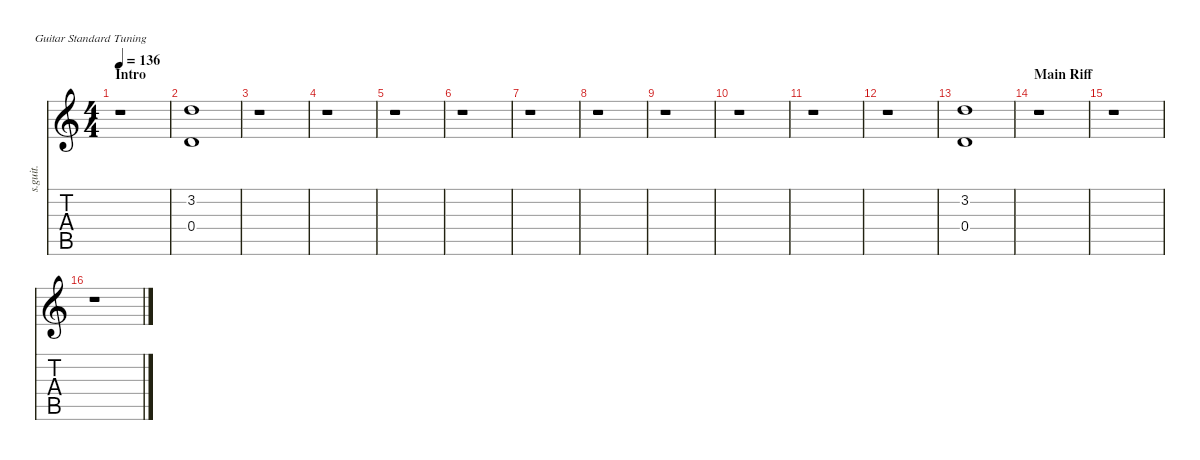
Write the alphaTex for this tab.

\defaultSystemsLayout 4
\hideDynamics
\bracketExtendMode nobrackets
\track ("Reverse Cymbal" "s.guit.") {instrument reversecymbal}
\staff {score tabs}
\tuning (E4 B3 G3 D3 A2 E2)
\displaytranspose 12
\ts (4 4)
\beaming (8 2 2 2 2)
\section ("" "Intro")
\tempo 136
\clef g2
\ks c
r.1{dy fff instrument reversecymbal} |
(3.2 0.4).1{lyrics (0 "") lyrics (1 "") lyrics (2 "") lyrics (3 "") lyrics (4 "")} |
r.1 |
r.1 |
r.1 |
r.1 |
r.1 |
r.1 |
r.1 |
r.1 |
r.1 |
r.1 |
(3.2 0.4).1{lyrics (0 "") lyrics (1 "") lyrics (2 "") lyrics (3 "") lyrics (4 "")} |
\section ("" "Main Riff")
r.1 |
r.1 |
r.1
